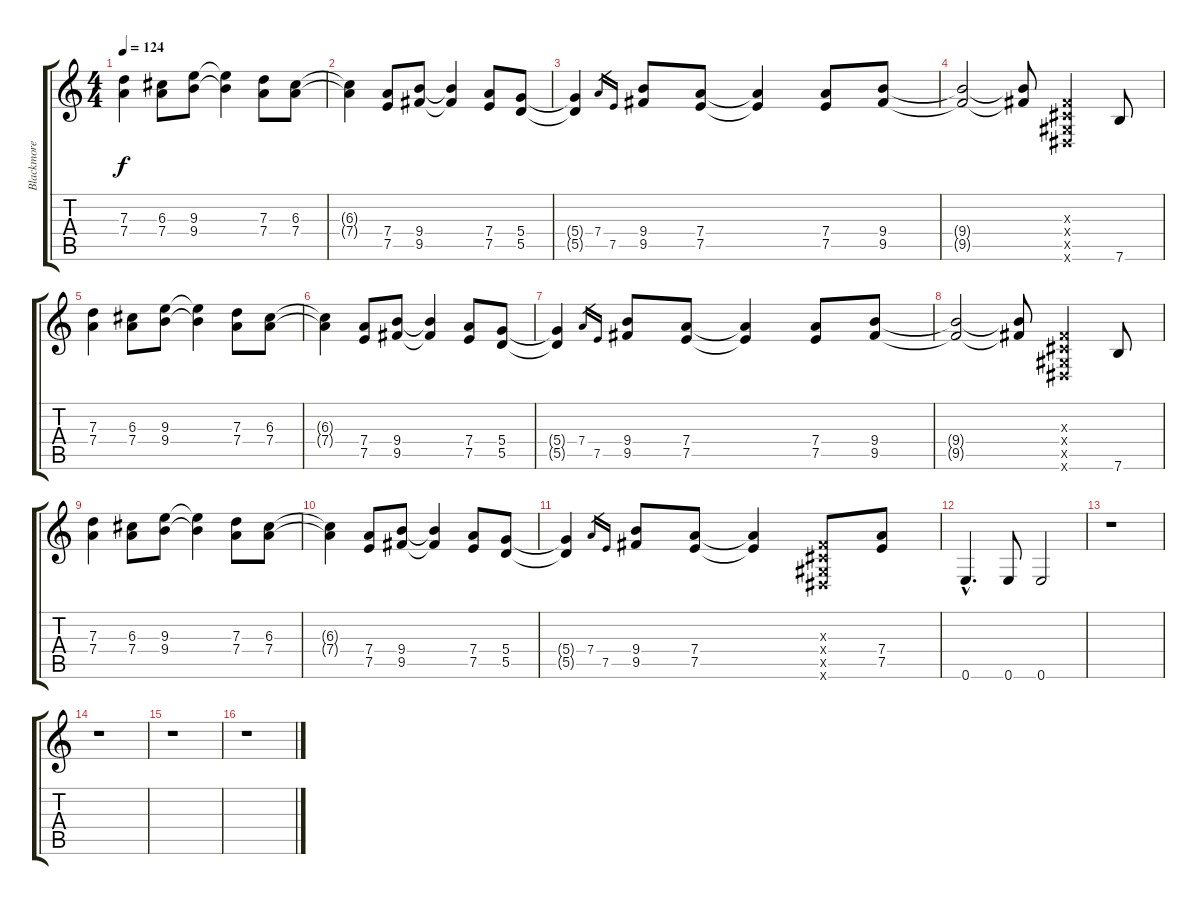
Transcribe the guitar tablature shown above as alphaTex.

\track ("Blackmore" "Blackmore") {instrument overdrivenguitar}
\staff {score tabs}
\tuning (E4 B3 G3 D3 A2 E2) {hide}
\ts (4 4)
\tempo 124
\clef g2
\ks c
(7.3 7.4).4{dy f} (6.3 7.4).8 (9.3 9.4).8 (9.3{t} 9.4{t}).4 (7.3 7.4).8 (6.3 7.4).8 |
(6.3{t} 7.4{t}).4 (7.4 7.5).8 (9.4 9.5).8 (9.4{t} 9.5{t}).4 (7.4 7.5).8 (5.4 5.5).8 |
(5.4{t} 5.5{t}).4 7.4.16{gr} 7.5.16{gr} (9.4 9.5).8 (7.4 7.5).8 (7.4{t} 7.5{t}).4 (7.4 7.5).8 (9.4 9.5).8 |
(9.4{t} 9.5{t}).2 (9.4{t} 9.5{t}).8 (-1.3{x} -1.4{x} -1.5{x} -1.6{x}).4 7.6.8 |
(7.3 7.4).4 (6.3 7.4).8 (9.3 9.4).8 (9.3{t} 9.4{t}).4 (7.3 7.4).8 (6.3 7.4).8 |
(6.3{t} 7.4{t}).4 (7.4 7.5).8 (9.4 9.5).8 (9.4{t} 9.5{t}).4 (7.4 7.5).8 (5.4 5.5).8 |
(5.4{t} 5.5{t}).4 7.4.16{gr} 7.5.16{gr} (9.4 9.5).8 (7.4 7.5).8 (7.4{t} 7.5{t}).4 (7.4 7.5).8 (9.4 9.5).8 |
(9.4{t} 9.5{t}).2 (9.4{t} 9.5{t}).8 (-1.3{x} -1.4{x} -1.5{x} -1.6{x}).4 7.6.8 |
(7.3 7.4).4 (6.3 7.4).8 (9.3 9.4).8 (9.3{t} 9.4{t}).4 (7.3 7.4).8 (6.3 7.4).8 |
(6.3{t} 7.4{t}).4 (7.4 7.5).8 (9.4 9.5).8 (9.4{t} 9.5{t}).4 (7.4 7.5).8 (5.4 5.5).8 |
(5.4{t} 5.5{t}).4 7.4.16{gr} 7.5.16{gr} (9.4 9.5).8 (7.4 7.5).8 (7.4{t} 7.5{t}).4 (-1.3{x} -1.4{x} -1.5{x} -1.6{x}).8 (7.4 7.5).8 |
0.6{hac}.4{d} 0.6.8 0.6.2 |
r.1 |
r.1 |
r.1 |
r.1
